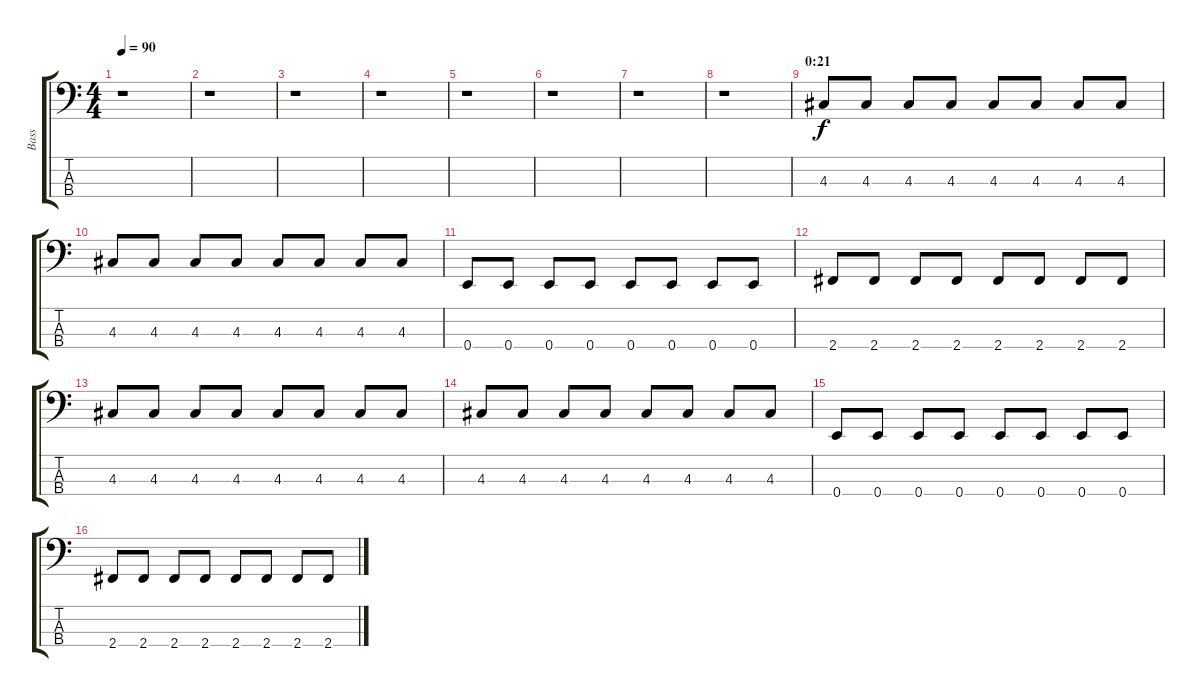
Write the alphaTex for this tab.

\track ("Bass" "Bass") {instrument electricbassfinger}
\staff {score tabs}
\tuning (G2 D2 A1 E1) {hide}
\ts (4 4)
\tempo 90
\clef f4
\ks c
r.1{dy f instrument electricbassfinger} |
r.1 |
r.1 |
r.1 |
r.1 |
r.1 |
r.1 |
r.1 |
\section ("" "0:21")
4.3.8 4.3.8 4.3.8 4.3.8 4.3.8 4.3.8 4.3.8 4.3.8 |
4.3.8 4.3.8 4.3.8 4.3.8 4.3.8 4.3.8 4.3.8 4.3.8 |
0.4.8 0.4.8 0.4.8 0.4.8 0.4.8 0.4.8 0.4.8 0.4.8 |
2.4.8 2.4.8 2.4.8 2.4.8 2.4.8 2.4.8 2.4.8 2.4.8 |
4.3.8 4.3.8 4.3.8 4.3.8 4.3.8 4.3.8 4.3.8 4.3.8 |
4.3.8 4.3.8 4.3.8 4.3.8 4.3.8 4.3.8 4.3.8 4.3.8 |
0.4.8 0.4.8 0.4.8 0.4.8 0.4.8 0.4.8 0.4.8 0.4.8 |
2.4.8 2.4.8 2.4.8 2.4.8 2.4.8 2.4.8 2.4.8 2.4.8
